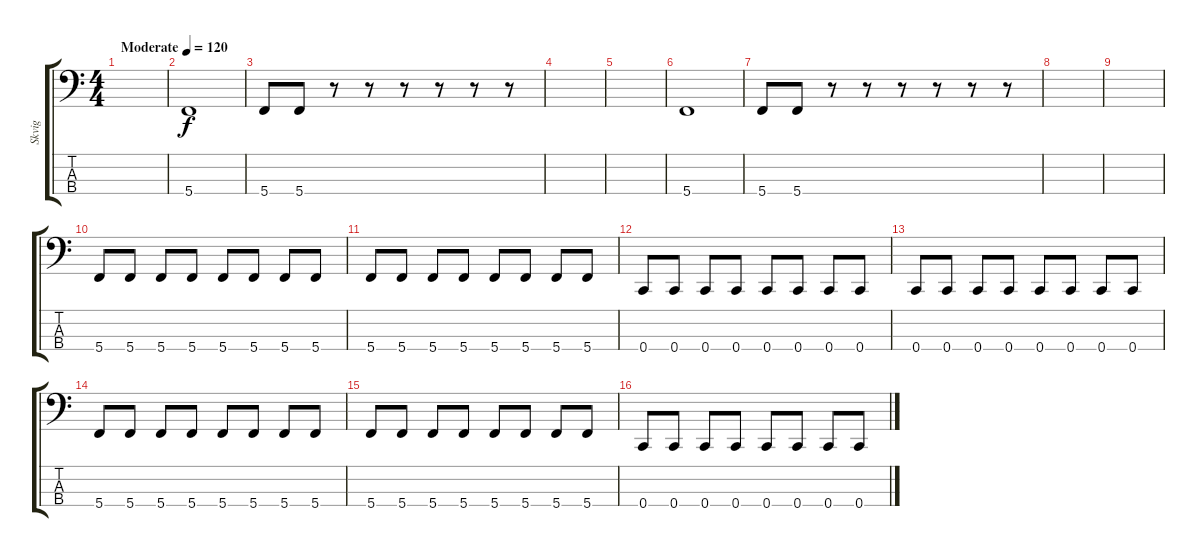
\track ("Skvig" "Skvig") {instrument slapbass1}
\staff {score tabs}
\tuning (Eb2 Bb1 F1 C1) {hide}
\ts (4 4)
\tempo (120 "Moderate")
\clef f4
\ks c
|
5.4.1 |
5.4.8 5.4.8 r.8 r.8 r.8 r.8 r.8 r.8 |
|
|
5.4.1 |
5.4.8 5.4.8 r.8 r.8 r.8 r.8 r.8 r.8 |
|
|
5.4.8 5.4.8 5.4.8 5.4.8 5.4.8 5.4.8 5.4.8 5.4.8 |
5.4.8 5.4.8 5.4.8 5.4.8 5.4.8 5.4.8 5.4.8 5.4.8 |
0.4.8 0.4.8 0.4.8 0.4.8 0.4.8 0.4.8 0.4.8 0.4.8 |
0.4.8 0.4.8 0.4.8 0.4.8 0.4.8 0.4.8 0.4.8 0.4.8 |
5.4.8 5.4.8 5.4.8 5.4.8 5.4.8 5.4.8 5.4.8 5.4.8 |
5.4.8 5.4.8 5.4.8 5.4.8 5.4.8 5.4.8 5.4.8 5.4.8 |
0.4.8 0.4.8 0.4.8 0.4.8 0.4.8 0.4.8 0.4.8 0.4.8
